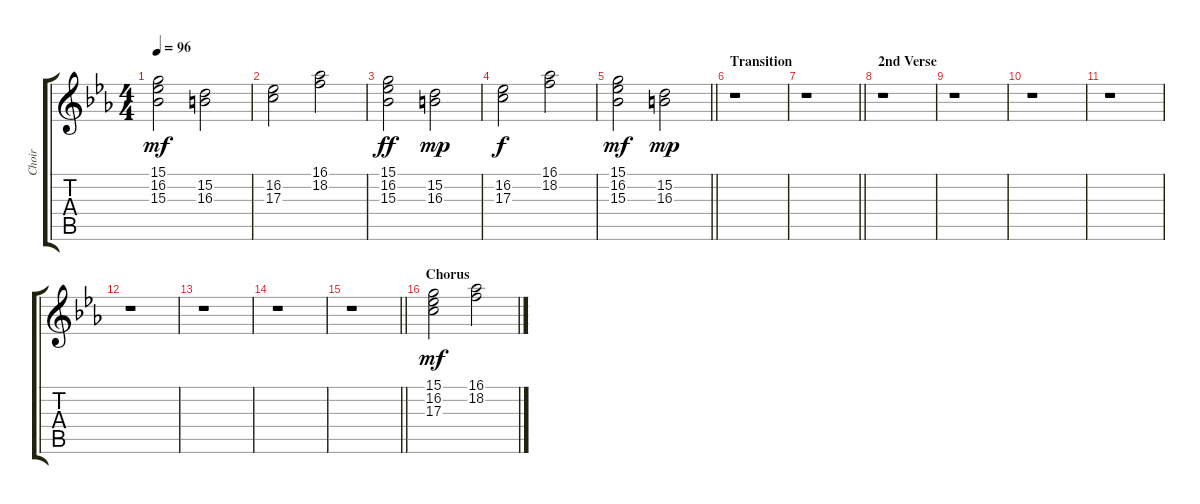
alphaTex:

\track ("Choir" "Choir") {instrument stringensemble2}
\staff {score tabs}
\tuning (E4 B3 G3 D3 A2 E2) {hide}
\ts (4 4)
\tempo 96
\clef g2
\ks eb
(15.1 16.2 15.3).2{dy mf} (15.2 16.3).2 |
(16.2 17.3).2 (16.1 18.2).2 |
(15.1 16.2 15.3).2{dy ff} (15.2 16.3).2{dy mp} |
(16.2 17.3).2{dy f} (16.1 18.2).2 |
\barLineRight lightlight
(15.1 16.2 15.3).2{dy mf} (15.2 16.3).2{dy mp} |
\section ("" "Transition")
r.1 |
\barLineRight lightlight
r.1 |
\section ("" "2nd Verse")
r.1 |
r.1 |
r.1 |
r.1 |
r.1 |
r.1 |
r.1 |
\barLineRight lightlight
r.1 |
\section ("" "Chorus")
(15.1 16.2 17.3).2{dy mf} (16.1 18.2).2
